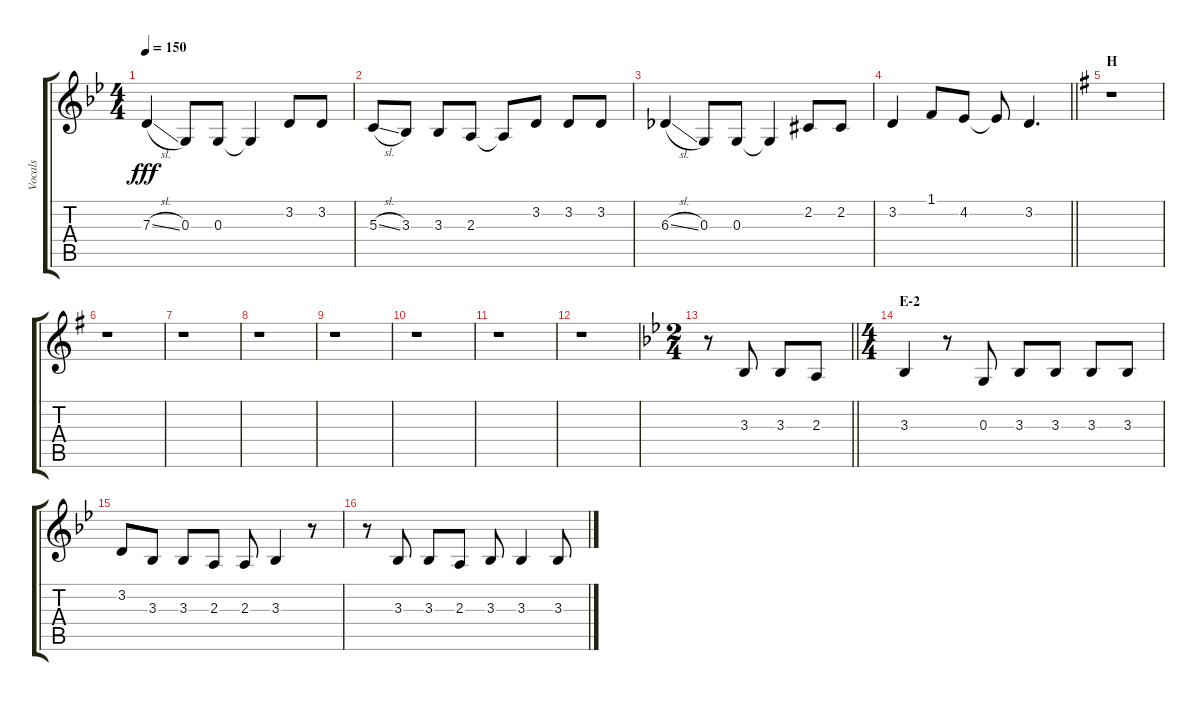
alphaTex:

\track ("Vocals" "Vocals") {instrument voiceoohs}
\staff {score tabs}
\tuning (E4 B3 G3 D3 A2 E2) {hide}
\ts (4 4)
\tempo 150
\clef g2
\ks bb
7.3{sl}.4{dy fff} 0.3.8 0.3.8 0.3{t}.4 3.2.8 3.2.8 |
5.3{sl}.8 3.3.8 3.3.8 2.3.8 2.3{t}.8 3.2.8 3.2.8 3.2.8 |
6.3{sl}.4 0.3.8 0.3.8 0.3{t}.4 2.2{acc #}.8 2.2{acc #}.8 |
\barLineRight lightlight
3.2.4 1.1.8 4.2.8 4.2{t}.8 3.2.4{d} |
\section ("" "H")
\ks g
r.1 |
r.1 |
r.1 |
r.1 |
r.1 |
r.1 |
r.1 |
r.1 |
\ts (2 4)
\barLineRight lightlight
\ks bb
r.8 3.3.8 3.3.8 2.3.8 |
\ts (4 4)
\section ("" "E-2")
3.3.4 r.8 0.3.8 3.3.8 3.3.8 3.3.8 3.3.8 |
3.2.8 3.3.8 3.3.8 2.3.8 2.3.8 3.3.4 r.8 |
r.8 3.3.8 3.3.8 2.3.8 3.3.8 3.3.4 3.3.8
